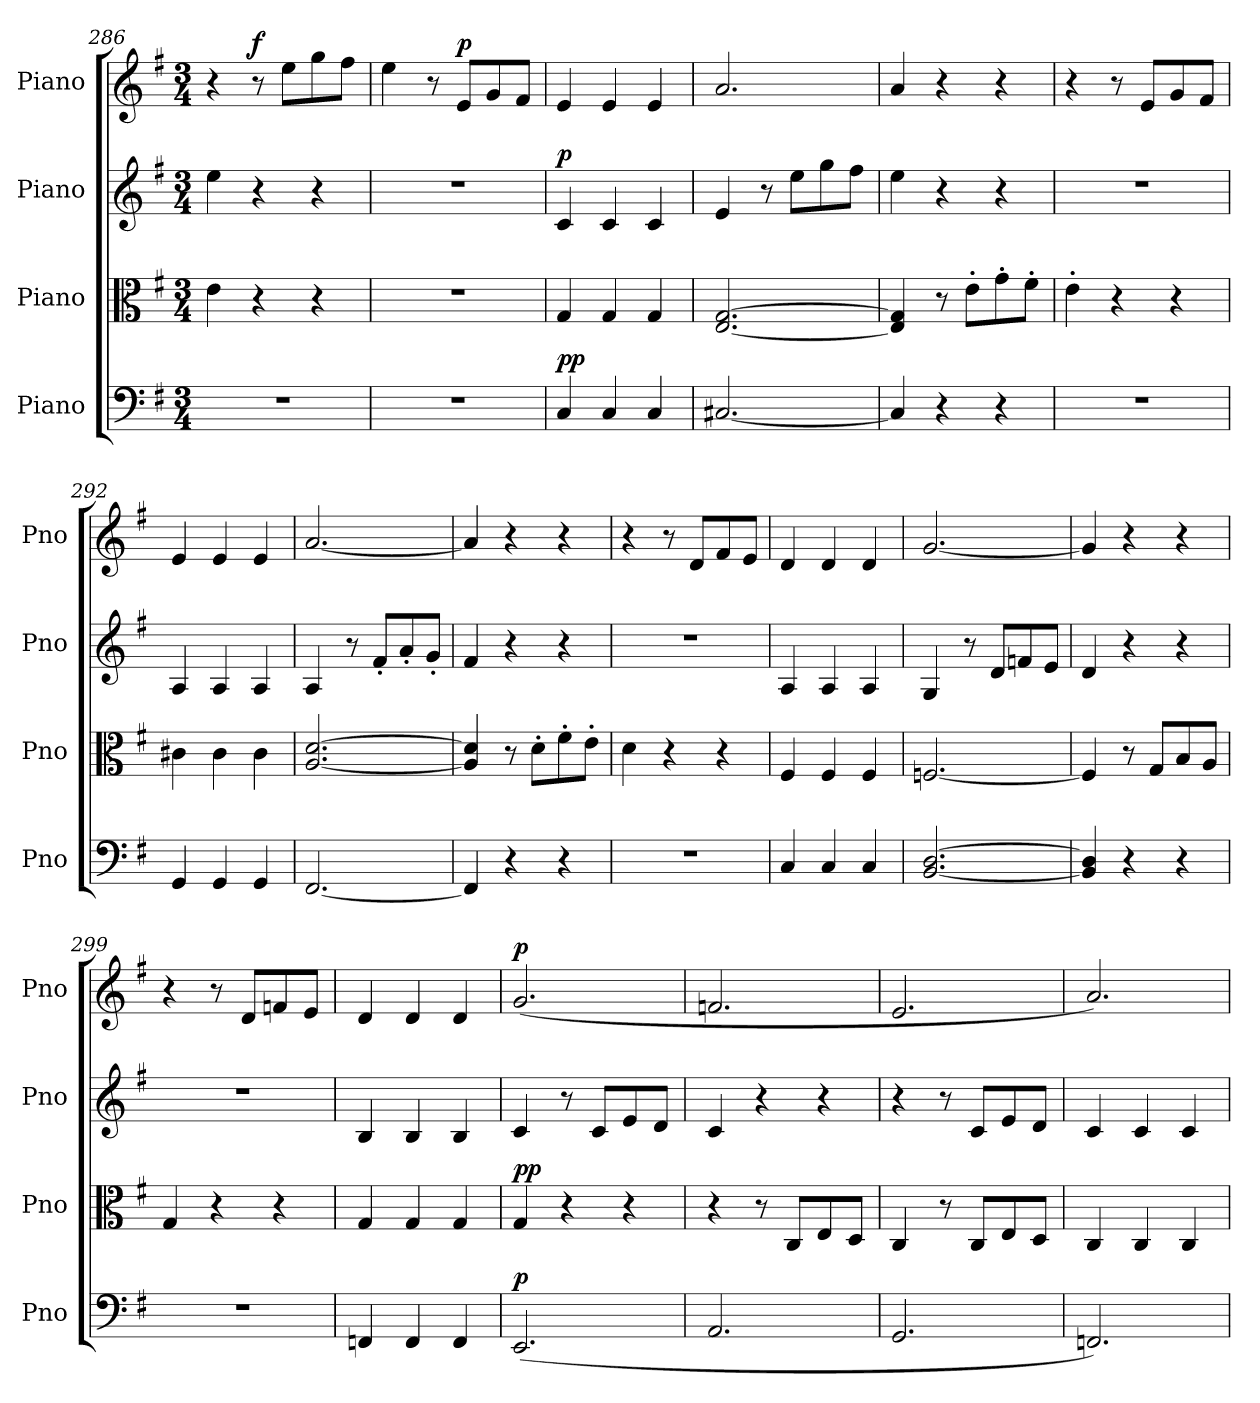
**kern	**dynam	**kern	**dynam	**kern	**dynam	**kern	**dynam
*part4	*part4	*part3	*part3	*part2	*part2	*part1	*part1
*staff4	*staff4	*staff3	*staff3	*staff2	*staff2	*staff1	*staff1
*I"Piano	*	*I"Piano	*	*I"Piano	*	*I"Piano	*
*I'Pno	*	*I'Pno	*	*I'Pno	*	*I'Pno	*
*clefF4	*	*clefC3	*	*clefG2	*	*clefG2	*
*k[f#]	*	*k[f#]	*	*k[f#]	*	*k[f#]	*
*M3/4	*	*M3/4	*	*M3/4	*	*M3/4	*
=286	=286	=286	=286	=286	=286	=286	=286
2.r	.	4e\	.	4ee\	.	4r	.
!	!	!	!	!	!	!	!LO:DY:a
.	.	4r	.	4r	.	8r	f
.	.	.	.	.	.	8ee\L	.
.	.	4r	.	4r	.	8gg\	.
.	.	.	.	.	.	8ff#\J	.
=287	=287	=287	=287	=287	=287	=287	=287
2.r	.	2.r	.	2.r	.	4ee\	.
.	.	.	.	.	.	8r	.
!	!	!	!	!	!	!	!LO:DY:a
.	.	.	.	.	.	8e/L	p
.	.	.	.	.	.	8g/	.
.	.	.	.	.	.	8f#/J	.
=288	=288	=288	=288	=288	=288	=288	=288
!	!LO:DY:a	!	!	!	!	!	!
!	!LO:DY:n=1:a	!	!	!	!LO:DY:a	!	!
4C/	p p	4G/	.	4c/	p	4e/	.
4C/	.	4G/	.	4c/	.	4e/	.
4C/	.	4G/	.	4c/	.	4e/	.
=289	=289	=289	=289	=289	=289	=289	=289
[2.C#X/	.	[2.E/ [2.G/	.	4e/	.	2.a/	.
.	.	.	.	8r	.	.	.
.	.	.	.	8ee\L	.	.	.
.	.	.	.	8gg\	.	.	.
.	.	.	.	8ff#\J	.	.	.
=290	=290	=290	=290	=290	=290	=290	=290
4C#/]	.	4E/] 4G/]	.	4ee\	.	4a/	.
4r	.	8r	.	4r	.	4r	.
.	.	8e'\L	.	.	.	.	.
4r	.	8g'\	.	4r	.	4r	.
.	.	8f#'\J	.	.	.	.	.
=291	=291	=291	=291	=291	=291	=291	=291
2.r	.	4e'\	.	2.r	.	4r	.
.	.	4r	.	.	.	8r	.
.	.	.	.	.	.	8e/L	.
.	.	4r	.	.	.	8g/	.
.	.	.	.	.	.	8f#/J	.
=292	=292	=292	=292	=292	=292	=292	=292
4GG/	.	4c#X\	.	4A/	.	4e/	.
4GG/	.	4c#\	.	4A/	.	4e/	.
4GG/	.	4c#\	.	4A/	.	4e/	.
=293	=293	=293	=293	=293	=293	=293	=293
[2.FF#/	.	[2.A/ [2.d/	.	4A/	.	[2.a/	.
.	.	.	.	8r	.	.	.
.	.	.	.	8f#'/L	.	.	.
.	.	.	.	8a'/	.	.	.
.	.	.	.	8g'/J	.	.	.
=294	=294	=294	=294	=294	=294	=294	=294
4FF#/]	.	4A/] 4d/]	.	4f#/	.	4a/]	.
4r	.	8r	.	4r	.	4r	.
.	.	8d'\L	.	.	.	.	.
4r	.	8f#'\	.	4r	.	4r	.
.	.	8e'\J	.	.	.	.	.
=295	=295	=295	=295	=295	=295	=295	=295
2.r	.	4d\	.	2.r	.	4r	.
.	.	4r	.	.	.	8r	.
.	.	.	.	.	.	8d/L	.
.	.	4r	.	.	.	8f#/	.
.	.	.	.	.	.	8e/J	.
=296	=296	=296	=296	=296	=296	=296	=296
4C/	.	4F#/	.	4A/	.	4d/	.
4C/	.	4F#/	.	4A/	.	4d/	.
4C/	.	4F#/	.	4A/	.	4d/	.
=297	=297	=297	=297	=297	=297	=297	=297
[2.BB/ [2.D/	.	[2.Fn/	.	4G/	.	[2.g/	.
.	.	.	.	8r	.	.	.
.	.	.	.	8d/L	.	.	.
.	.	.	.	8fn/	.	.	.
.	.	.	.	8e/J	.	.	.
=298	=298	=298	=298	=298	=298	=298	=298
4BB/] 4D/]	.	4F/]	.	4d/	.	4g/]	.
4r	.	8r	.	4r	.	4r	.
.	.	8G/L	.	.	.	.	.
4r	.	8B/	.	4r	.	4r	.
.	.	8A/J	.	.	.	.	.
=299	=299	=299	=299	=299	=299	=299	=299
2.r	.	4G/	.	2.r	.	4r	.
.	.	4r	.	.	.	8r	.
.	.	.	.	.	.	8d/L	.
.	.	4r	.	.	.	8fn/	.
.	.	.	.	.	.	8e/J	.
=300	=300	=300	=300	=300	=300	=300	=300
4FFn/	.	4G/	.	4B/	.	4d/	.
4FF/	.	4G/	.	4B/	.	4d/	.
4FF/	.	4G/	.	4B/	.	4d/	.
=301	=301	=301	=301	=301	=301	=301	=301
!	!LO:DY:a	!	!LO:DY:a	!	!	!	!
!	!	!	!LO:DY:n=1:a	!	!	!	!LO:DY:a
(2.EE/	p	4G/	p p	4c/	.	(2.g/	p
.	.	4r	.	8r	.	.	.
.	.	.	.	8c/L	.	.	.
.	.	4r	.	8e/	.	.	.
.	.	.	.	8d/J	.	.	.
=302	=302	=302	=302	=302	=302	=302	=302
2.AA/	.	4r	.	4c/	.	2.fn/	.
.	.	8r	.	4r	.	.	.
.	.	8C/L	.	.	.	.	.
.	.	8E/	.	4r	.	.	.
.	.	8D/J	.	.	.	.	.
=303	=303	=303	=303	=303	=303	=303	=303
2.GG/	.	4C/	.	4r	.	2.e/	.
.	.	8r	.	8r	.	.	.
.	.	8C/L	.	8c/L	.	.	.
.	.	8E/	.	8e/	.	.	.
.	.	8D/J	.	8d/J	.	.	.
=304	=304	=304	=304	=304	=304	=304	=304
2.FFn/)	.	4C/	.	4c/	.	2.a/)	.
.	.	4C/	.	4c/	.	.	.
.	.	4C/	.	4c/	.	.	.
=	=	=	=	=	=	=	=
*-	*-	*-	*-	*-	*-	*-	*-
